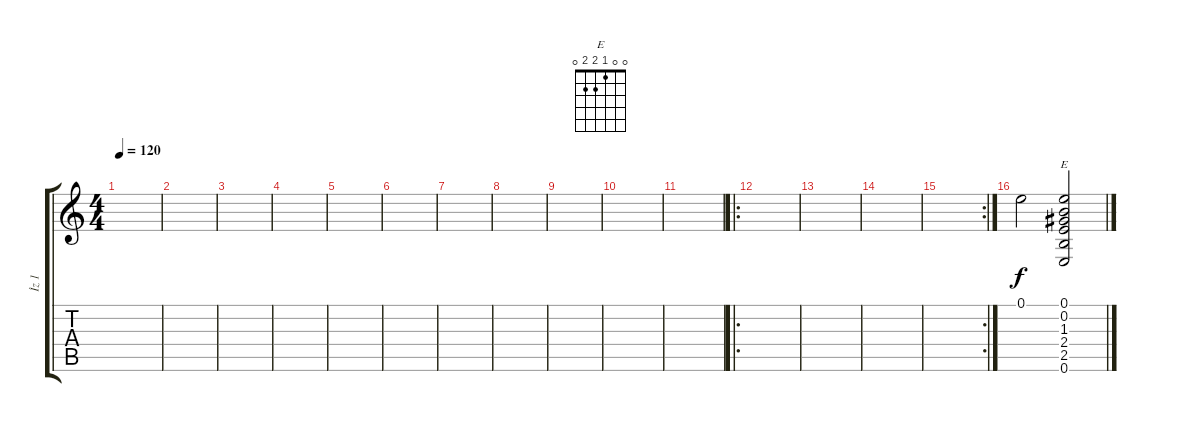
\track ("İz 1" "İz 1") {instrument acousticguitarsteel}
\staff {score tabs}
\tuning (E4 B3 G3 D3 A2 E2) {hide}
\chord ("E" 0 0 1 2 2 0)
\ts (4 4)
\tempo 120
\clef g2
\ks c
|
|
|
|
|
|
|
|
|
|
|
\ro
|
|
|
\rc 2
|
0.1.2 (0.1 0.2 1.3 2.4 2.5 0.6).2{ch "E"}
